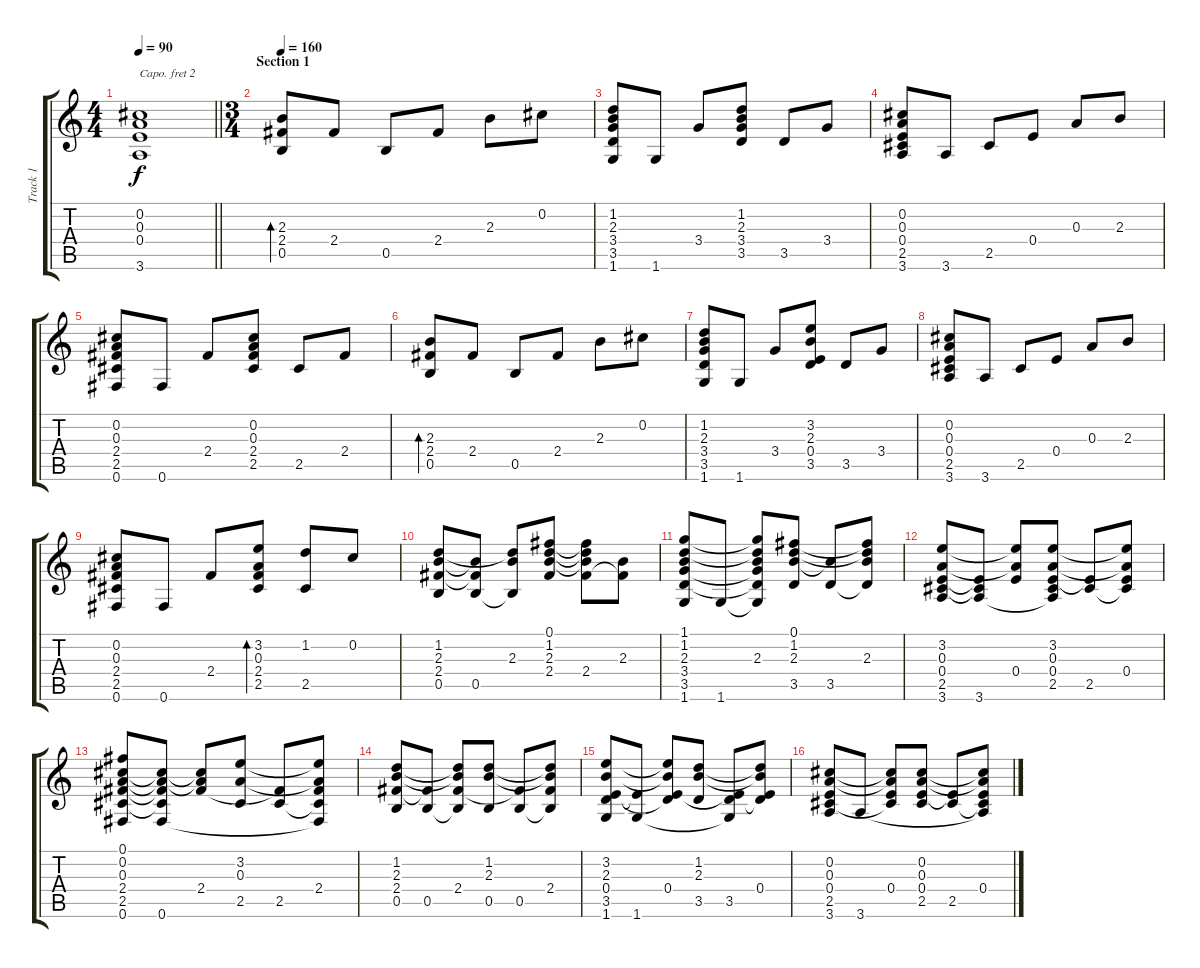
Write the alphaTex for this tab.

\track ("Track 1" "Track 1") {instrument acousticguitarsteel}
\staff {score tabs}
\capo 2
\tuning (E4 B3 G3 D3 A2 E2) {hide}
\ts (4 4)
\tempo 90
\clef g2
\barLineRight lightlight
\ks c
(0.2{t} 0.3{t} 0.4{t} 3.6{t}).1{dy f} |
\ts (3 4)
\section ("" "Section 1")
\tempo 160
(2.3 2.4 0.5).8{bd 60} 2.4.8 0.5.8 2.4.8 2.3.8 0.2.8 |
(1.2 2.3 3.4 3.5 1.6).8 1.6.8 3.4.8 (1.2 2.3 3.4 3.5).8 3.5.8 3.4.8 |
(0.2 0.3 0.4 2.5 3.6).8 3.6.8 2.5.8 0.4.8 0.3.8 2.3.8 |
(0.2 0.3 2.4 2.5 0.6).8 0.6.8 2.4.8 (0.2 0.3 2.4 2.5).8 2.5.8 2.4.8 |
(2.3 2.4 0.5).8{bd 60} 2.4.8 0.5.8 2.4.8 2.3.8 0.2.8 |
(1.2 2.3 3.4 3.5 1.6).8 1.6.8 3.4.8 (3.2 2.3 0.4 3.5).8 3.5.8 3.4.8 |
(0.2 0.3 0.4 2.5 3.6).8 3.6.8 2.5.8 0.4.8 0.3.8 2.3.8 |
(0.2 0.3 2.4 2.5 0.6).8 0.6.8 2.4.8 (3.2 0.3 2.4 2.5).8{bd 60} (1.2 2.5).8 0.2.8 |
(1.2 2.3 2.4 0.5).8 (2.3{t} 2.4{t} 0.5).8 (1.2{t} 2.3 0.5{t}).8 (0.1 1.2 2.3 2.4).8 (0.1{t} 1.2{t} 2.3{t} 2.4).8 (2.3 2.4{t}).8 |
(1.1 1.2 2.3 3.4 3.5 1.6).8 1.6.8 (1.1{t} 1.2{t} 2.3 3.4{t} 3.5{t} 1.6{t}).8 (0.1 1.2 2.3 3.5).8 (2.3{t} 3.5).8 (0.1{t} 1.2{t} 2.3 3.5{t}).8 |
(3.2 0.3 0.4 2.5 3.6).8 (0.4{t} 2.5{t} 3.6).8 (3.2{t} 0.3{t} 0.4).8 (3.2 0.3 0.4 2.5 3.6{t}).8 (0.4{t} 2.5).8 (3.2{t} 0.3{t} 0.4 2.5{t}).8 |
(0.1 0.2 0.3 2.4 2.5 0.6).8 (0.2{t} 0.3{t} 2.4{t} 2.5{t} 0.6).8 (0.2{t} 0.3{t} 2.4).8 (3.2 0.3 2.5).8 (2.4{t} 2.5).8 (3.2{t} 0.3{t} 2.4 2.5{t} 0.6{t}).8 |
(1.2 2.3 2.4 0.5).8 (2.4{t} 0.5).8 (1.2{t} 2.3{t} 2.4 0.5{t}).8 (1.2 2.3 0.5).8 (2.4{t} 0.5).8 (1.2{t} 2.3{t} 2.4 0.5{t}).8 |
(3.2 2.3 0.4 3.5 1.6).8 (0.4{t} 1.6).8 (3.2{t} 2.3{t} 0.4 3.5{t}).8 (1.2 2.3 3.5).8 (0.4{t} 3.5 1.6{t}).8 (1.2{t} 2.3{t} 0.4 3.5{t}).8 |
(0.2 0.3 0.4 2.5 3.6).8 3.6.8 (0.2{t} 0.3{t} 0.4 2.5{t}).8 (0.2 0.3 0.4 2.5).8 (0.4{t} 2.5).8 (0.2{t} 0.3{t} 0.4 2.5{t} 3.6{t}).8
